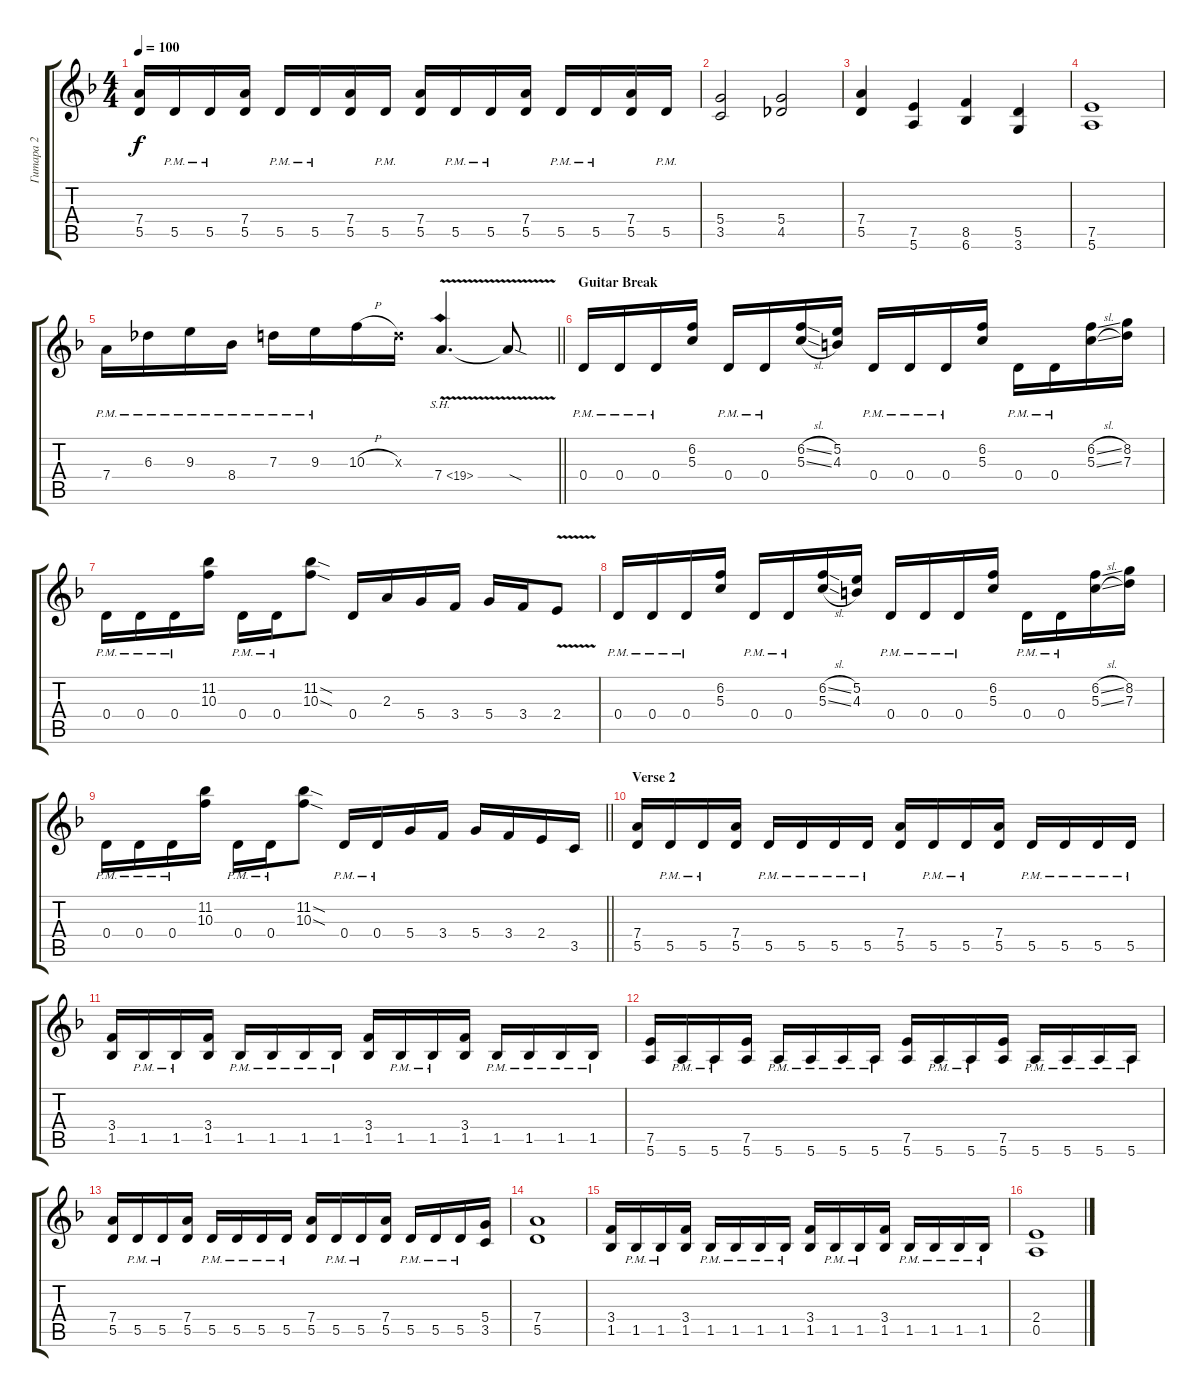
\track ("Гитара 2" "Гитара 2") {instrument distortionguitar}
\staff {score tabs}
\tuning (E4 B3 G3 D3 A2 E2) {hide}
\ts (4 4)
\tempo 100
\clef g2
\ks dminor
(7.4 5.5).16{dy f} 5.5{pm}.16 5.5{pm}.16 (7.4 5.5).16 5.5{pm}.16 5.5{pm}.16 (7.4 5.5).16 5.5{pm}.16 (7.4 5.5).16 5.5{pm}.16 5.5{pm}.16 (7.4 5.5).16 5.5{pm}.16 5.5{pm}.16 (7.4 5.5).16 5.5{pm}.16 |
(5.4 3.5).2 (5.4 4.5).2 |
(7.4 5.5).4 (7.5 5.6).4 (8.5 6.6).4 (5.5 3.6).4 |
(7.5 5.6).1 |
\barLineRight lightlight
7.4{pm}.16 6.3{pm}.16 9.3{pm}.16 8.4{pm}.16 7.3{pm}.16 9.3{pm}.16 10.3{h}.16 7.3{x}.16 7.4{sh 12 v}.4{d} 7.4{sod t}.8 |
\section ("" "Guitar Break")
0.4{pm}.16 0.4{pm}.16 0.4{pm}.16 (6.2 5.3).16 0.4{pm}.16 0.4{pm}.16 (6.2{sl} 5.3{sl}).16 (5.2 4.3).16 0.4{pm}.16 0.4{pm}.16 0.4{pm}.16 (6.2 5.3).16 0.4{pm}.16 0.4{pm}.16 (6.2{sl} 5.3{sl}).16 (8.2 7.3).16 |
0.4{pm}.16 0.4{pm}.16 0.4{pm}.16 (11.2 10.3).16 0.4{pm}.16 0.4{pm}.16 (11.2{sod} 10.3{sod}).8 0.4.16 2.3.16 5.4.16 3.4.16 5.4.16 3.4.16 2.4{v}.8 |
0.4{pm}.16 0.4{pm}.16 0.4{pm}.16 (6.2 5.3).16 0.4{pm}.16 0.4{pm}.16 (6.2{sl} 5.3{sl}).16 (5.2 4.3).16 0.4{pm}.16 0.4{pm}.16 0.4{pm}.16 (6.2 5.3).16 0.4{pm}.16 0.4{pm}.16 (6.2{sl} 5.3{sl}).16 (8.2 7.3).16 |
\barLineRight lightlight
0.4{pm}.16 0.4{pm}.16 0.4{pm}.16 (11.2 10.3).16 0.4{pm}.16 0.4{pm}.16 (11.2{sod} 10.3{sod}).8 0.4{pm}.16 0.4{pm}.16 5.4.16 3.4.16 5.4.16 3.4.16 2.4.16 3.5.16 |
\section ("" "Verse 2")
(7.4 5.5).16 5.5{pm}.16 5.5{pm}.16 (7.4 5.5).16 5.5{pm}.16 5.5{pm}.16 5.5{pm}.16 5.5{pm}.16 (7.4 5.5).16 5.5{pm}.16 5.5{pm}.16 (7.4 5.5).16 5.5{pm}.16 5.5{pm}.16 5.5{pm}.16 5.5{pm}.16 |
(3.4 1.5).16 1.5{pm}.16 1.5{pm}.16 (3.4 1.5).16 1.5{pm}.16 1.5{pm}.16 1.5{pm}.16 1.5{pm}.16 (3.4 1.5).16 1.5{pm}.16 1.5{pm}.16 (3.4 1.5).16 1.5{pm}.16 1.5{pm}.16 1.5{pm}.16 1.5{pm}.16 |
(7.5 5.6).16 5.6{pm}.16 5.6{pm}.16 (7.5 5.6).16 5.6{pm}.16 5.6{pm}.16 5.6{pm}.16 5.6{pm}.16 (7.5 5.6).16 5.6{pm}.16 5.6{pm}.16 (7.5 5.6).16 5.6{pm}.16 5.6{pm}.16 5.6{pm}.16 5.6{pm}.16 |
(7.4 5.5).16 5.5{pm}.16 5.5{pm}.16 (7.4 5.5).16 5.5{pm}.16 5.5{pm}.16 5.5{pm}.16 5.5{pm}.16 (7.4 5.5).16 5.5{pm}.16 5.5{pm}.16 (7.4 5.5).16 5.5{pm}.16 5.5{pm}.16 5.5{pm}.16 (5.4 3.5).16 |
(7.4 5.5).1 |
(3.4 1.5).16 1.5{pm}.16 1.5{pm}.16 (3.4 1.5).16 1.5{pm}.16 1.5{pm}.16 1.5{pm}.16 1.5{pm}.16 (3.4 1.5).16 1.5{pm}.16 1.5{pm}.16 (3.4 1.5).16 1.5{pm}.16 1.5{pm}.16 1.5{pm}.16 1.5{pm}.16 |
(2.4 0.5).1
